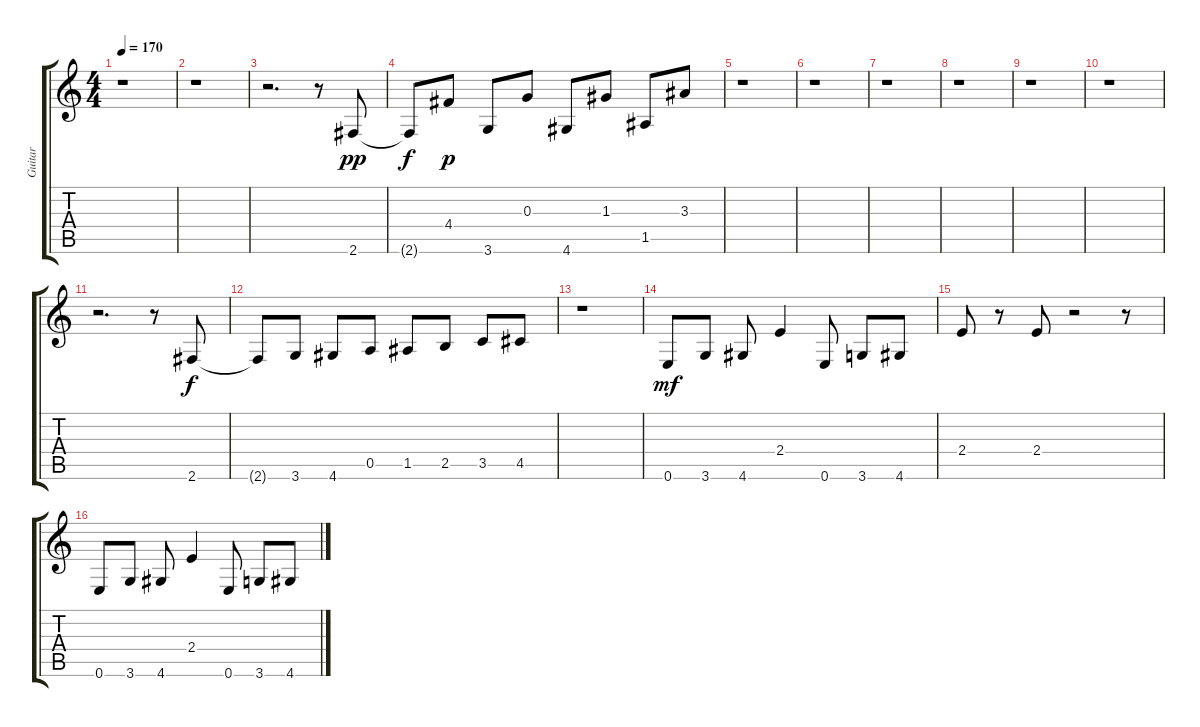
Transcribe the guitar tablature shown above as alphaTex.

\track ("Guitar" "Guitar") {instrument overdrivenguitar}
\staff {score tabs}
\tuning (E4 B3 G3 D3 A2 E2) {hide}
\ts (4 4)
\tempo 170
\clef g2
\ks c
r.1{dy f} |
r.1 |
r.2{d} r.8 2.6.8{dy pp} |
2.6{t}.8{dy f} 4.4.8{dy p} 3.6.8 0.3.8 4.6.8 1.3.8 1.5.8 3.3.8 |
r.1 |
r.1 |
r.1 |
r.1 |
r.1 |
r.1 |
r.2{d} r.8 2.6.8{dy f} |
2.6{t}.8 3.6.8 4.6.8 0.5.8 1.5.8 2.5.8 3.5.8 4.5.8 |
r.1 |
0.6.8{dy mf} 3.6.8 4.6.8 2.4.4 0.6.8 3.6.8 4.6.8 |
2.4.8 r.8 2.4.8 r.2 r.8 |
0.6.8 3.6.8 4.6.8 2.4.4 0.6.8 3.6.8 4.6.8
